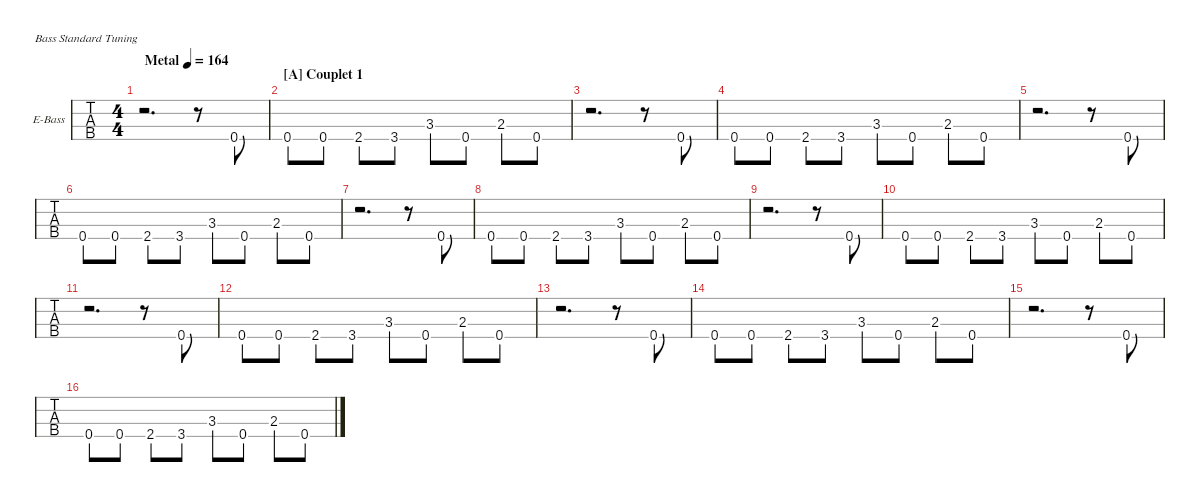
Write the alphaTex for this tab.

\defaultSystemsLayout 4
\hideDynamics
\bracketExtendMode groupsimilarinstruments
\firstSystemTrackNameOrientation horizontal
\otherSystemsTrackNameOrientation horizontal
\track ("Electric Bass" "E-Bass") {multiBarRest instrument electricbassfinger}
\staff {tabs}
\tuning (G2 D2 A1 E1)
\ts (4 4)
\tempo (164 "Metal")
\clef f4
\ks eminor
r.2{d dy f instrument electricbassfinger} r.8 0.4.8 |
\section ("A" "Couplet 1")
0.4.8 0.4.8 2.4.8 3.4.8 3.3.8 0.4.8 2.3.8 0.4.8 |
r.2{d} r.8 0.4.8 |
0.4.8 0.4.8 2.4.8 3.4.8 3.3.8 0.4.8 2.3.8 0.4.8 |
r.2{d} r.8 0.4.8 |
0.4.8 0.4.8 2.4.8 3.4.8 3.3.8 0.4.8 2.3.8 0.4.8 |
r.2{d} r.8 0.4.8 |
0.4.8 0.4.8 2.4.8 3.4.8 3.3.8 0.4.8 2.3.8 0.4.8 |
r.2{d} r.8 0.4.8 |
0.4.8 0.4.8 2.4.8 3.4.8 3.3.8 0.4.8 2.3.8 0.4.8 |
r.2{d} r.8 0.4.8 |
0.4.8 0.4.8 2.4.8 3.4.8 3.3.8 0.4.8 2.3.8 0.4.8 |
r.2{d} r.8 0.4.8 |
0.4.8 0.4.8 2.4.8 3.4.8 3.3.8 0.4.8 2.3.8 0.4.8 |
r.2{d} r.8 0.4.8 |
0.4.8 0.4.8 2.4.8 3.4.8 3.3.8 0.4.8 2.3.8 0.4.8
